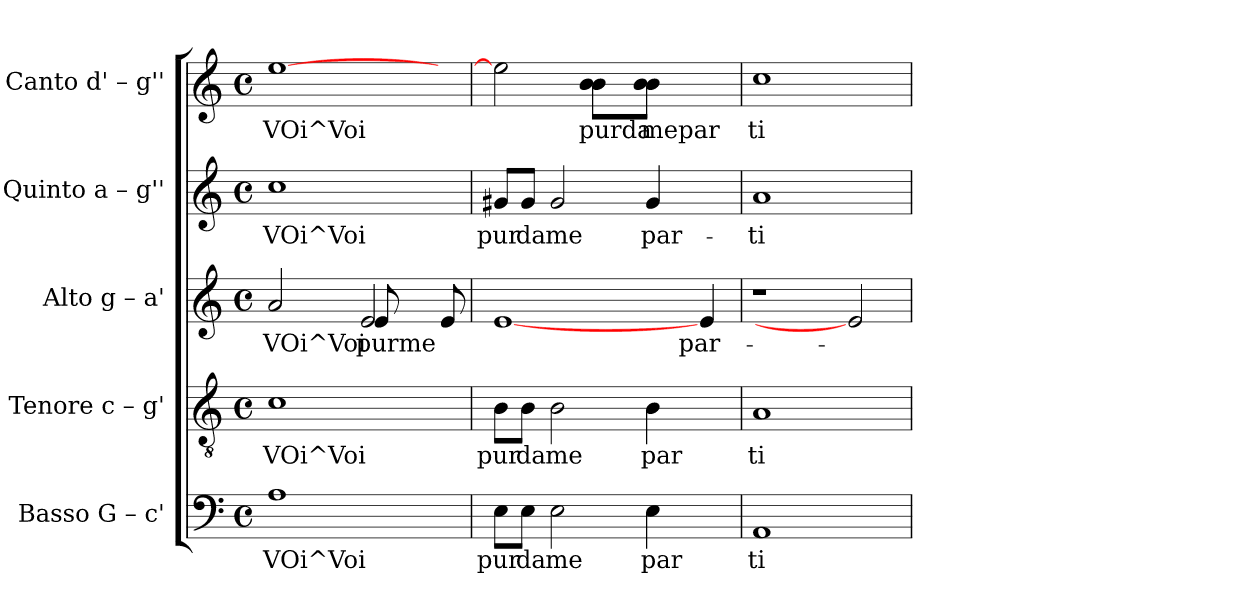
**kern	**text	**kern	**text	**kern	**text	**kern	**text	**kern	**text
*part5	*part5	*part4	*part4	*part3	*part3	*part2	*part2	*part1	*part1
*staff5	*staff5	*staff4	*staff4	*staff3	*staff3	*staff2	*staff2	*staff1	*staff1
*I"Basso  G – c'	*	*I"Tenore  c – g'	*	*I"Alto  g – a'	*	*I"Quinto  a – g''	*	*I"Canto  d' – g''	*
!!LO:PB:g=z
*stria5	*	*stria5	*	*stria5	*	*stria5	*	*stria5	*
*clefF4	*	*clefGv2	*	*clefG2	*	*clefG2	*	*clefG2	*
*k[]	*	*k[]	*	*k[]	*	*k[]	*	*k[]	*
*C:	*	*C:	*	*C:	*	*C:	*	*C:	*
*M4/4	*	*M4/4	*	*M4/4	*	*M4/4	*	*M4/4	*
*met(c)	*	*met(c)	*	*met(c)	*	*met(c)	*	*met(c)	*
=1	=1	=1	=1	=1	=1	=1	=1	=1	=1
!	!LO:LY:b:rj	!	!LO:LY:b:rj	!	!LO:LY:b:rj	!	!LO:LY:b:rj	!	!LO:LY:b:rj
*	*	*	*	*^	*	*	*	*	*
1A	VOi^Voi	1c	VOi^Voi	2a/	2ryy	VOi^Voi	1cc	VOi^Voi	[1ee	VOi^Voi
!	!	!	!	!	!	!LO:LY:b:rj	!	!	!	!
.	.	.	.	2e/	8e/	purme	.	.	.	.
.	.	.	.	.	2ryy	.	.	.	.	.
!	!	!	!	!	!	!LO:LY:b:rj	!	!	!	!
8ryy	.	8ryy	.	8e/	.	.	8ryy	.	8ryy	.
*	*	*	*	*v	*v	*	*	*	*	*
=2	=2	=2	=2	=2	=2	=2	=2	=2	=2
!	!LO:LY:b:rj	!	!LO:LY:b:rj	!	!	!	!LO:LY:b:rj	!	!
8E\L	pur	8B\L	pur	[1e	.	8g#X/L	pur	2ee]	.
!	!LO:LY:b:rj	!	!LO:LY:b:rj	!	!	!	!LO:LY:b:rj	!	!
8E\J	da	8B\J	da	.	.	8g#/J	da	.	.
!	!LO:LY:b:rj	!	!LO:LY:b:rj	!	!	!	!LO:LY:b:rj	!	!
2E\	me	2B\	me	.	.	2g#/	me	.	.
!	!	!	!	!	!	!	!	!	!LO:LY:b:rj
.	.	.	.	.	.	.	.	8b\ 8b\L	purda
.	.	.	.	.	.	.	.	8ryy	.
!	!LO:LY:b:rj	!	!LO:LY:b:rj	!	!	!	!LO:LY:b:rj	!	!LO:LY:b:rj
4E\	par	4B\	par	.	.	4g#/	par-	8b\ 8b\J	mepar
.	.	.	.	.	.	.	.	4.ryy	.
!	!	!	!	!	!LO:LY:b:rj	!	!	!	!
4ryy	.	4ryy	.	4e/	par-	4ryy	.	.	.
=3	=3	=3	=3	=3	=3	=3	=3	=3	=3
!	!LO:LY:b:rj	!	!LO:LY:b:rj	!	!	!	!LO:LY:b:rj	!	!LO:LY:b:rj
1AA	ti	1A	ti	1r	.	1a	-ti-	1cc	ti
2ryy	.	2ryy	.	2e]	.	2ryy	.	2ryy	.
=	=	=	=	=	=	=	=	=	=
*-	*-	*-	*-	*-	*-	*-	*-	*-	*-
